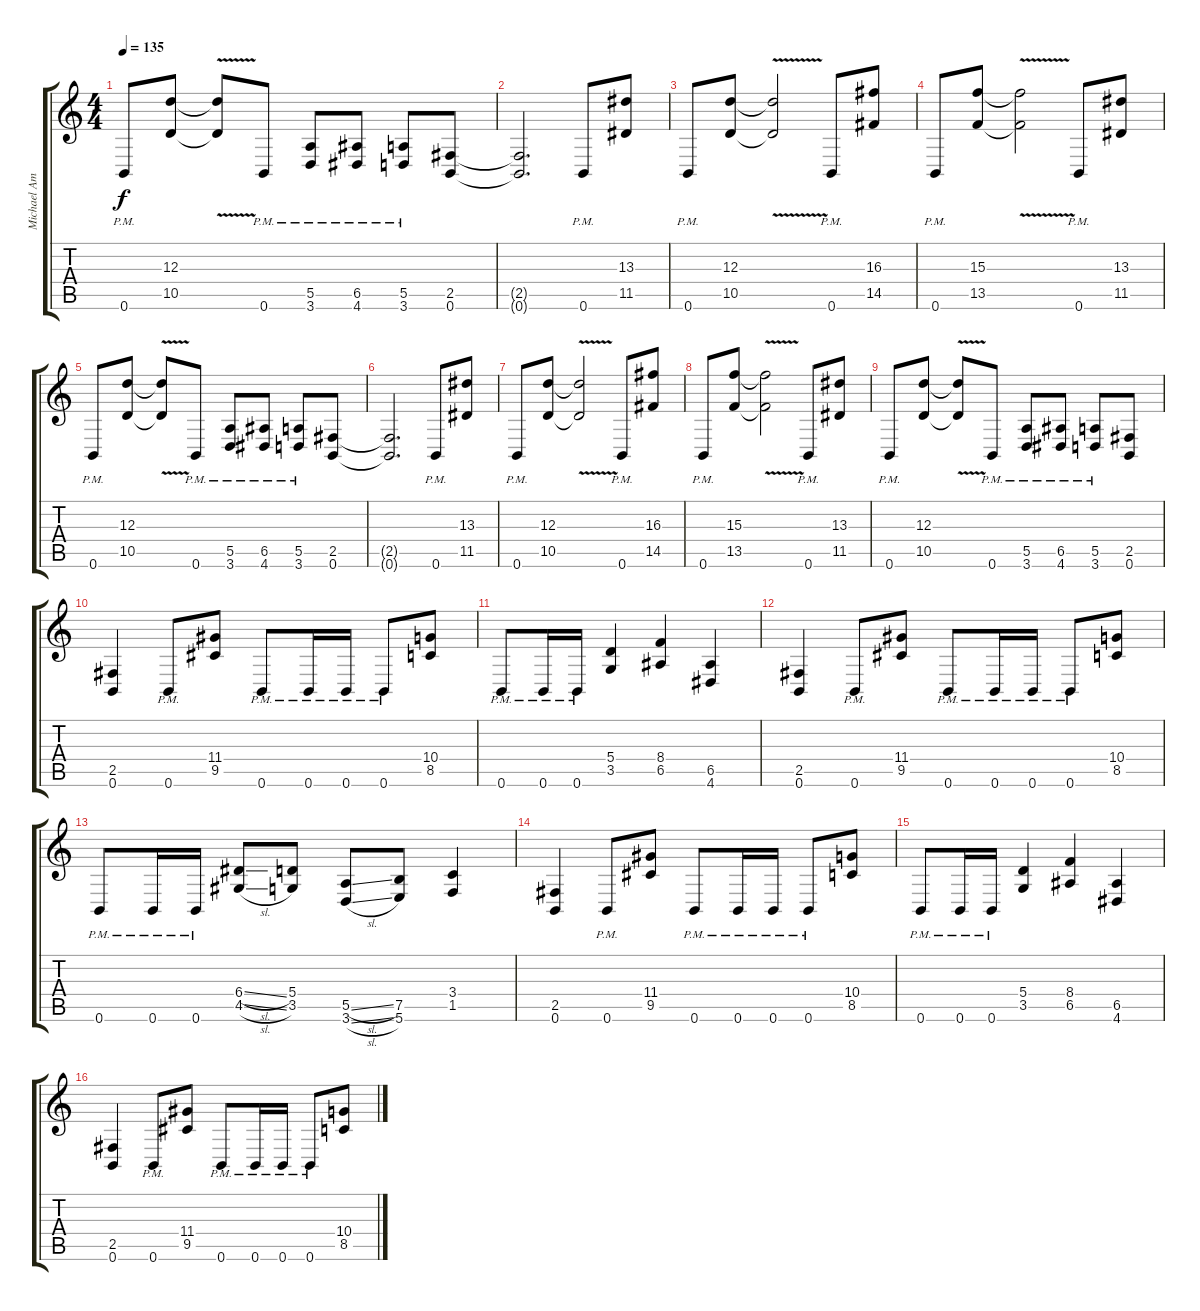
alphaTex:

\track ("Michael Amott" "Michael Am") {instrument distortionguitar}
\staff {score tabs}
\tuning (B3 Gb3 D3 A2 E2 B1) {hide}
\ts (4 4)
\tempo 135
\clef g2
\ks c
0.6{pm}.8{dy f} (12.3 10.5).8 (12.3{v t} 10.5{v t}).8 0.6{pm}.8 (5.5 3.6{pm}).8 (6.5 4.6{pm}).8 (5.5 3.6{pm}).8 (2.5 0.6).8 |
(2.5{t} 0.6{t}).2{d} 0.6{pm}.8 (13.3 11.5).8 |
0.6{pm}.8 (12.3 10.5).8 (12.3{v t} 10.5{v t}).2 0.6{pm}.8 (16.3 14.5).8 |
0.6{pm}.8 (15.3 13.5).8 (15.3{v t} 13.5{v t}).2 0.6{pm}.8 (13.3 11.5).8 |
0.6{pm}.8 (12.3 10.5).8 (12.3{v t} 10.5{v t}).8 0.6{pm}.8 (5.5 3.6{pm}).8 (6.5 4.6{pm}).8 (5.5 3.6{pm}).8 (2.5 0.6).8 |
(2.5{t} 0.6{t}).2{d} 0.6{pm}.8 (13.3 11.5).8 |
0.6{pm}.8 (12.3 10.5).8 (12.3{v t} 10.5{v t}).2 0.6{pm}.8 (16.3 14.5).8 |
0.6{pm}.8 (15.3 13.5).8 (15.3{v t} 13.5{v t}).2 0.6{pm}.8 (13.3 11.5).8 |
0.6{pm}.8 (12.3 10.5).8 (12.3{v t} 10.5{v t}).8 0.6{pm}.8 (5.5 3.6{pm}).8 (6.5 4.6{pm}).8 (5.5 3.6{pm}).8 (2.5 0.6).8 |
(2.5 0.6).4 0.6{pm}.8 (11.4 9.5).8 0.6{pm}.8 0.6{pm}.16 0.6{pm}.16 0.6{pm}.8 (10.4 8.5).8 |
0.6{pm}.8 0.6{pm}.16 0.6{pm}.16 (5.4 3.5).4 (8.4 6.5).4 (6.5 4.6).4 |
(2.5 0.6).4 0.6{pm}.8 (11.4 9.5).8 0.6{pm}.8 0.6{pm}.16 0.6{pm}.16 0.6{pm}.8 (10.4 8.5).8 |
0.6{pm}.8 0.6{pm}.16 0.6{pm}.16 (6.4{sl} 4.5{sl}).8 (5.4 3.5).8 (5.5{sl} 3.6{sl}).8 (7.5 5.6).8 (3.4 1.5).4 |
(2.5 0.6).4 0.6{pm}.8 (11.4 9.5).8 0.6{pm}.8 0.6{pm}.16 0.6{pm}.16 0.6{pm}.8 (10.4 8.5).8 |
0.6{pm}.8 0.6{pm}.16 0.6{pm}.16 (5.4 3.5).4 (8.4 6.5).4 (6.5 4.6).4 |
(2.5 0.6).4 0.6{pm}.8 (11.4 9.5).8 0.6{pm}.8 0.6{pm}.16 0.6{pm}.16 0.6{pm}.8 (10.4 8.5).8
